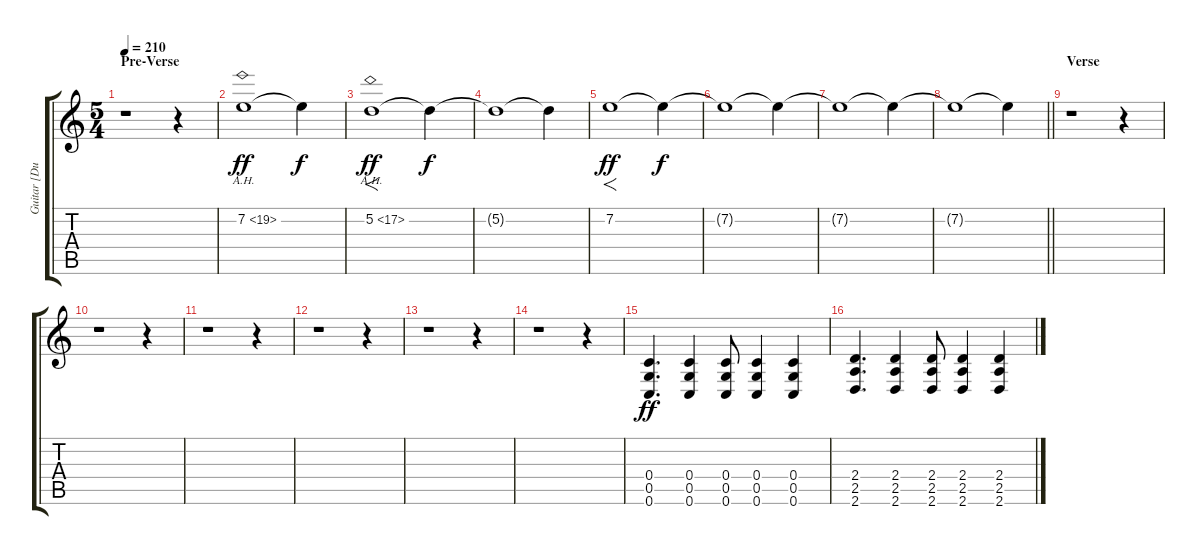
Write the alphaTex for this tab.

\track ("Guitar [Dustin]" "Guitar [Du") {instrument distortionguitar}
\staff {score tabs}
\tuning (D4 A3 F3 C3 G2 C2) {hide}
\ts (5 4)
\section ("" "Pre-Verse")
\tempo 210
\clef g2
\ks c
r.1{dy ff volume 0} r.4 |
7.2{ah 12}.1{volume 8} 7.2{t}.4{dy f} |
5.2{ah 12}.1{f dy ff} 5.2{t}.4{dy f} |
5.2{t}.1 5.2{t}.4 |
7.2.1{f dy ff} 7.2{t}.4{dy f} |
7.2{t}.1 7.2{t}.4 |
7.2{t}.1 7.2{t}.4 |
\barLineRight lightlight
7.2{t}.1 7.2{t}.4 |
\section ("" "Verse")
r.1{volume 0} r.4 |
r.1 r.4 |
r.1 r.4 |
r.1 r.4 |
r.1 r.4 |
r.1 r.4 |
(0.4 0.5 0.6).4{d dy ff volume 13} (0.4 0.5 0.6).4 (0.4 0.5 0.6).8 (0.4 0.5 0.6).4 (0.4 0.5 0.6).4 |
(2.4 2.5 2.6).4{d} (2.4 2.5 2.6).4 (2.4 2.5 2.6).8 (2.4 2.5 2.6).4 (2.4 2.5 2.6).4
